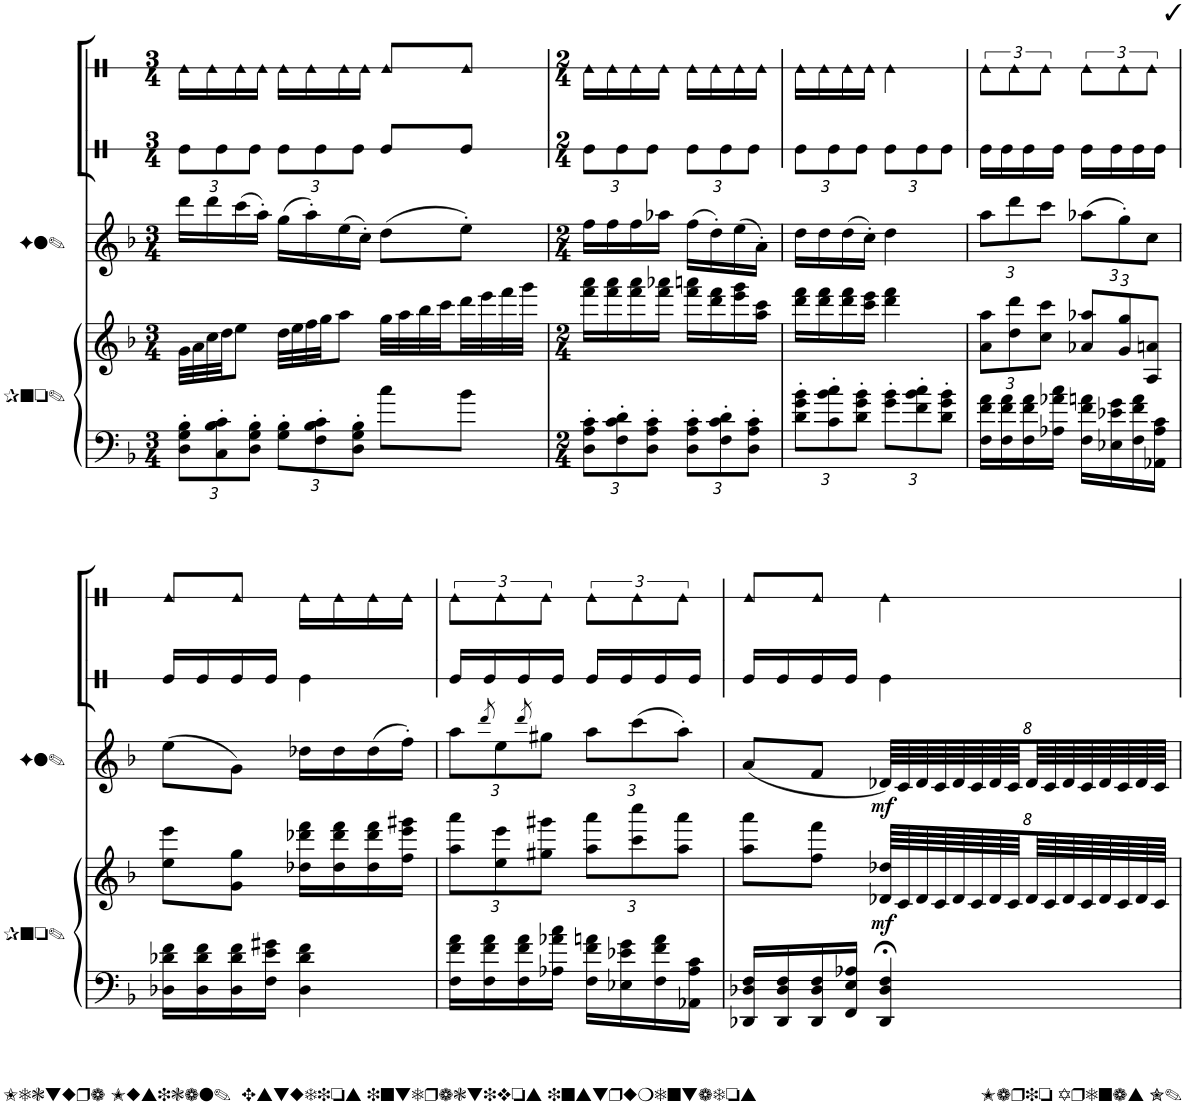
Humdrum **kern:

**kern	**kern	**dynam	**kern	**dynam	**kern	**kern
*part4	*part4	*part4	*part3	*part3	*part2	*part1
*staff5	*staff4	*staff4/5	*staff3	*staff3	*staff2	*staff1
*I"Piano	*	*	*I"Flauta	*	*I"Claves	*I"Caja china
*I'Pno.	*	*	*I'Fl.	*	*	*
!!LO:PB:g=z
*clefF4	*clefG2	*	*clefG2	*	*clefX	*clefX
*k[b-]	*k[b-]	*	*k[b-]	*	*k[]	*k[]
*M3/4	*M3/4	*	*M3/4	*	*M3/4	*M3/4
*Xbrackettup	*	*	*	*	*Xbrackettup	*
=18	=18	=18	=18	=18	=18	=18
12D\' 12G\' 12B-\'L	32g\LLL	.	16ddd\LL	.	12Re\L	16Re\LL
.	32a\	.	.	.	.	.
.	32cc\	.	16ddd\	.	.	16Re\
12C\' 12B-\' 12c\'	.	.	.	.	12Re\	.
.	32dd\JJ	.	.	.	.	.
.	8ee\J	.	(16ccc\	.	.	16Re\
12D\' 12G\' 12B-\'J	.	.	.	.	12Re\J	.
.	.	.	16aa'\JJ)	.	.	16Re\JJ
12G\' 12B-\'L	32dd\LLL	.	(16gg\LL	.	12Re\L	16Re\LL
.	32ee\	.	.	.	.	.
.	32ff\	.	16aa'\)	.	.	16Re\
12F\' 12B-\' 12c\'	.	.	.	.	12Re\	.
.	32gg\JJ	.	.	.	.	.
.	8aa\J	.	(16ee\	.	.	16Re\
12D\' 12G\' 12B-\'J	.	.	.	.	12Re\J	.
.	.	.	16cc'\JJ)	.	.	16Re\JJ
8cc\L	32gg\LLL	.	(8dd\L	.	8Re/L	8Re/L
.	32aa\	.	.	.	.	.
.	32bb-\	.	.	.	.	.
.	32ccc\	.	.	.	.	.
8b-\J	32ddd\	.	8ee'\J)	.	8Re/J	8Re/J
.	32eee\	.	.	.	.	.
.	32fff\	.	.	.	.	.
.	32ggg\JJJ	.	.	.	.	.
=19	=19	=19	=19	=19	=19	=19
*M2/4	*M2/4	*	*M2/4	*	*M2/4	*M2/4
12D\' 12A\' 12c\'L	16fff\ 16aaa\LL	.	16ff\LL	.	12Re\L	16Re\LL
.	16fff\ 16aaa\	.	16ff\	.	.	16Re\
12F\' 12c\' 12d\'	.	.	.	.	12Re\	.
.	16fff\ 16aaa\	.	16ff\	.	.	16Re\
12D\' 12A\' 12c\'J	.	.	.	.	12Re\J	.
.	16fff\ 16aaa-X\JJ	.	16aa-X\JJ	.	.	16Re\JJ
12D\' 12A\' 12c\'L	16fff\ 16aaan\LL	.	(16ff\LL	.	12Re\L	16Re\LL
.	16ddd\ 16fff\	.	16dd'\)	.	.	16Re\
12F\' 12c\' 12d\'	.	.	.	.	12Re\	.
.	16eee\ 16ggg\	.	(16ee\	.	.	16Re\
12D\' 12A\' 12c\'J	.	.	.	.	12Re\J	.
.	16aa\ 16ccc\JJ	.	16a'\JJ)	.	.	16Re\JJ
=20	=20	=20	=20	=20	=20	=20
12d\' 12g\' 12b-\'L	16ddd\ 16fff\LL	.	16dd\LL	.	12Re\L	16Re\LL
.	16ddd\ 16fff\	.	16dd\	.	.	16Re\
12c\' 12b-\' 12cc\'	.	.	.	.	12Re\	.
.	16ddd\ 16fff\	.	(16dd\	.	.	16Re\
12d\' 12g\' 12b-\'J	.	.	.	.	12Re\J	.
.	16ccc\ 16eee\JJ	.	16cc'\JJ)	.	.	16Re\JJ
12g\' 12b-\'L	4ddd\ 4fff\	.	4dd\	.	12Re\L	4Re\
12f\' 12b-\' 12cc\'	.	.	.	.	12Re\	.
12d\' 12g\' 12b-\'J	.	.	.	.	12Re\J	.
=21	=21	=21	=21	=21	=21	=21
*	*Xbrackettup	*	*Xbrackettup	*	*	*
16F\ 16f\ 16a\LL	12a\ 12aa\L	.	12aa\L	.	16Re\LL	12Re\L
16F\ 16f\ 16a\	.	.	.	.	16Re\	.
.	12dd\ 12ddd\	.	12ddd\	.	.	12Re\
16F\ 16f\ 16a\	.	.	.	.	16Re\	.
.	12cc\ 12ccc\J	.	12ccc\J	.	.	12Re\J
16A-X\ 16a-X\ 16cc\JJ	.	.	.	.	16Re\JJ	.
16F\ 16f\ 16an\LL	12a-X/ 12aa-X/L	.	(12aa-X\L	.	16Re\LL	12Re\L
16E-X\ 16e-X\ 16g\	.	.	.	.	16Re\	.
.	12g/ 12gg/	.	12gg'\)	.	.	12Re\
16F\ 16f\ 16a\	.	.	.	.	16Re\	.
.	12A/ 12an/J	.	12cc\J	.	.	12Re\J
16AA-X\ 16A-\ 16c\JJ	.	.	.	.	16Re\JJ	.
!!LO:LB:g=z
=22	=22	=22	=22	=22	=22	=22
16D-X\ 16d-X\ 16f\LL	8ee\ 8eee\L	.	(8ee\L	.	16Re/LL	8Re/L
16D-\ 16d-\ 16f\	.	.	.	.	16Re/	.
16D-\ 16d-\ 16f\	8g\ 8gg\J	.	8g\J)	.	16Re/	8Re/J
16F\ 16e\ 16g#X\JJ	.	.	.	.	16Re/JJ	.
4D-\ 4d-\ 4f\	16dd-X\ 16ddd-X\ 16fff\LL	.	16dd-X\LL	.	4Re\	16Re\LL
.	16dd-\ 16ddd-\ 16fff\	.	16dd-\	.	.	16Re\
.	16dd-\ 16ddd-\ 16fff\	.	(16dd-\	.	.	16Re\
.	16ff\ 16eee\ 16ggg#X\JJ	.	16ff'\JJ)	.	.	16Re\JJ
=23	=23	=23	=23	=23	=23	=23
16F\ 16f\ 16a\LL	12aa\ 12aaa\L	.	12aa\L	.	16Re/LL	12Re\L
16F\ 16f\ 16a\	.	.	.	.	16Re/	.
.	.	.	8qddd/	.	.	.
.	12ee\ 12eee\	.	12ee\	.	.	12Re\
16F\ 16f\ 16a\	.	.	.	.	16Re/	.
.	.	.	8qddd/	.	.	.
.	12gg#X\ 12ggg#X\J	.	12gg#X\J	.	.	12Re\J
16A-X\ 16a-X\ 16cc\JJ	.	.	.	.	16Re/JJ	.
16F\ 16f\ 16an\LL	12aa\ 12aaa\L	.	12aa\L	.	16Re/LL	12Re\L
16E-X\ 16e-X\ 16g\	.	.	.	.	16Re/	.
.	12ccc\ 12cccc\	.	(12ccc\	.	.	12Re\
16F\ 16f\ 16a\	.	.	.	.	16Re/	.
.	12aa\ 12aaa\J	.	12aa'\J)	.	.	12Re\J
16AA-X\ 16A-\ 16c\JJ	.	.	.	.	16Re/JJ	.
=24	=24	=24	=24	=24	=24	=24
16DD-X/ 16D-X/ 16F/LL	8aa\ 8aaa\L	.	(8a/L	.	16Re/LL	8Re/L
16DD-/ 16D-/ 16F/	.	.	.	.	16Re/	.
16DD-/ 16D-/ 16F/	8ff\ 8fff\J	.	8f/J	.	16Re/	8Re/J
16FF/ 16E/ 16A-X/JJ	.	.	.	.	16Re/JJ	.
!	!	!LO:DY:b	!	!LO:DY:b	!	!
4DD-/;< 4D-/;< 4F/;<	64d-X/ 64dd-X/LLLL	mf	64d-X/LLLL)	mf	4Re\	4Re\
.	64c/	.	64c/	.	.	.
.	64d-/	.	64d-/	.	.	.
.	64c/	.	64c/	.	.	.
.	64d-/	.	64d-/	.	.	.
.	64c/	.	64c/	.	.	.
.	64d-/	.	64d-/	.	.	.
.	64c/	.	64c/	.	.	.
.	64d-/	.	64d-/	.	.	.
.	64c/	.	64c/	.	.	.
.	64d-/	.	64d-/	.	.	.
.	64c/	.	64c/	.	.	.
.	64d-/	.	64d-/	.	.	.
.	64c/	.	64c/	.	.	.
.	64d-/	.	64d-/	.	.	.
.	64c/JJJJ	.	64c/JJJJ	.	.	.
=	=	=	=	=	=	=
*-	*-	*-	*-	*-	*-	*-
